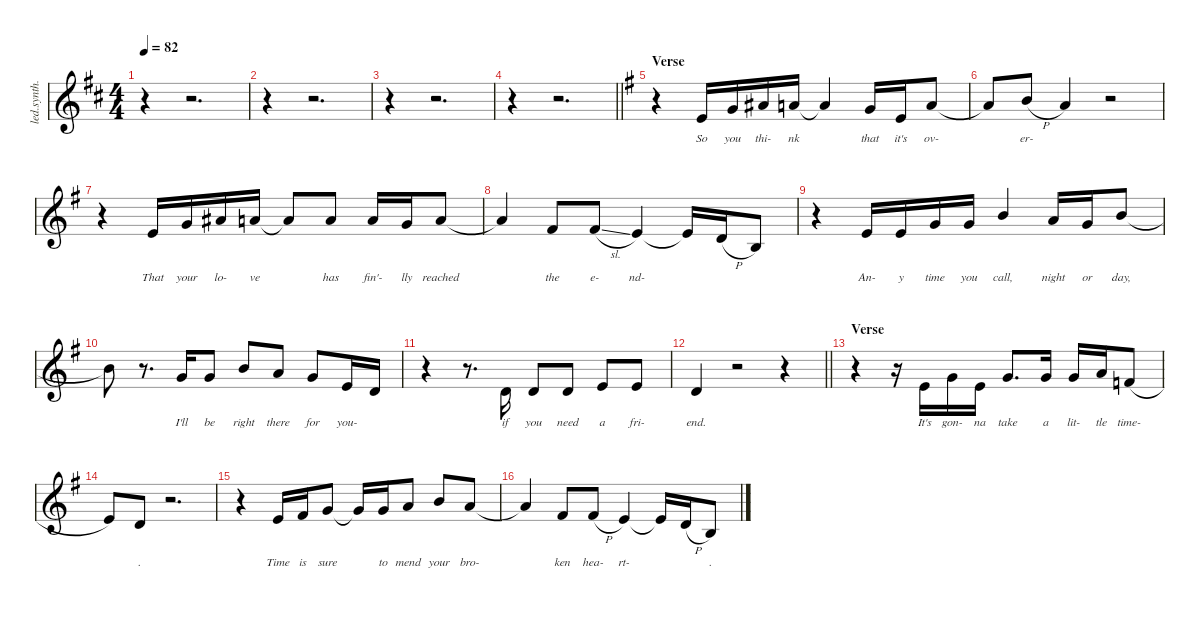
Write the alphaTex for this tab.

\defaultSystemsLayout 4
\hideDynamics
\bracketExtendMode nobrackets
\track ("Vocal" "led.synth.") {solo instrument lead2sawtooth}
\staff {score}
\tuning (E4 B3 G3 D3 A2 E2)
\ts (4 4)
\tempo 82
\clef g2
\ks d
r.4{dy f beam Down} r.2{d beam Down} |
r.4{beam Down} r.2{d beam Down} |
r.4{beam Down} r.2{d beam Down} |
\barLineRight lightlight
r.4{beam Down} r.2{d beam Down} |
\section ("" "Verse")
\ks eminor
r.4{beam Down} 0.1{acc forcenatural}.16{lyrics (0 "So") lyrics (1 "") lyrics (2 "") lyrics (3 "") lyrics (4 "") beam Up} 3.1{acc forcenatural}.16{lyrics (0 "you") lyrics (1 "") lyrics (2 "") lyrics (3 "") lyrics (4 "") beam Up} 6.1{acc #}.16{lyrics (0 "thi-") lyrics (1 "") lyrics (2 "") lyrics (3 "") lyrics (4 "") beam Up} 5.1{acc forcenatural}.16{lyrics (0 "nk") lyrics (1 "") lyrics (2 "") lyrics (3 "") lyrics (4 "") beam Up} 5.1{t acc forcenatural}.4{beam Up} 3.1{acc forcenatural}.16{lyrics (0 "that") lyrics (1 "") lyrics (2 "") lyrics (3 "") lyrics (4 "") beam Up} 0.1{acc forcenatural}.16{lyrics (0 "it's") lyrics (1 "") lyrics (2 "") lyrics (3 "") lyrics (4 "") beam Up} 5.1{acc forcenatural}.8{lyrics (0 "ov-") lyrics (1 "") lyrics (2 "") lyrics (3 "") lyrics (4 "") beam Up} |
5.1{t acc forcenatural}.8{beam Up} 7.1{h acc forcenatural}.8{lyrics (0 "er-") lyrics (1 "") lyrics (2 "") lyrics (3 "") lyrics (4 "") beam Up} 5.1{acc forcenatural}.4{beam Up} r.2{beam Down} |
r.4{beam Down} 0.1{acc forcenatural}.16{lyrics (0 "That") lyrics (1 "") lyrics (2 "") lyrics (3 "") lyrics (4 "") beam Up} 3.1{acc forcenatural}.16{lyrics (0 "your") lyrics (1 "") lyrics (2 "") lyrics (3 "") lyrics (4 "") beam Up} 6.1{acc #}.16{lyrics (0 "lo-") lyrics (1 "") lyrics (2 "") lyrics (3 "") lyrics (4 "") beam Up} 5.1{acc forcenatural}.16{lyrics (0 "ve") lyrics (1 "") lyrics (2 "") lyrics (3 "") lyrics (4 "") beam Up} 5.1{t acc forcenatural}.8{beam Up} 5.1{acc forcenatural}.8{lyrics (0 "has") lyrics (1 "") lyrics (2 "") lyrics (3 "") lyrics (4 "") beam Up} 10.2{acc forcenatural}.16{lyrics (0 "fin'-") lyrics (1 "") lyrics (2 "") lyrics (3 "") lyrics (4 "") beam Up} 3.1{acc forcenatural}.16{lyrics (0 "lly") lyrics (1 "") lyrics (2 "") lyrics (3 "") lyrics (4 "") beam Up} 5.1{acc forcenatural}.8{lyrics (0 "reached") lyrics (1 "") lyrics (2 "") lyrics (3 "") lyrics (4 "") beam Up} |
5.1{t acc forcenatural}.4{beam Up} 2.1{acc #}.8{lyrics (0 "the") lyrics (1 "") lyrics (2 "") lyrics (3 "") lyrics (4 "") beam Up} 2.1{sl acc #}.8{lyrics (0 "e-") lyrics (1 "") lyrics (2 "") lyrics (3 "") lyrics (4 "") beam Up} 0.1{acc forcenatural}.4{lyrics (0 "nd-") lyrics (1 "") lyrics (2 "") lyrics (3 "") lyrics (4 "") beam Up} 0.1{t acc forcenatural}.16{beam Up} 3.2{h acc forcenatural}.16{beam Up} 0.2{acc forcenatural}.8{beam Up} |
r.4{beam Down} 0.1{acc forcenatural}.16{lyrics (0 "An-") lyrics (1 "") lyrics (2 "") lyrics (3 "") lyrics (4 "") beam Up} 0.1{acc forcenatural}.16{lyrics (0 "y") lyrics (1 "") lyrics (2 "") lyrics (3 "") lyrics (4 "") beam Up} 3.1{acc forcenatural}.16{lyrics (0 "time") lyrics (1 "") lyrics (2 "") lyrics (3 "") lyrics (4 "") beam Up} 3.1{acc forcenatural}.16{lyrics (0 "you") lyrics (1 "") lyrics (2 "") lyrics (3 "") lyrics (4 "") beam Up} 7.1{acc forcenatural}.4{lyrics (0 "call,") lyrics (1 "") lyrics (2 "") lyrics (3 "") lyrics (4 "") beam Up} 5.1{acc forcenatural}.16{lyrics (0 "night") lyrics (1 "") lyrics (2 "") lyrics (3 "") lyrics (4 "") beam Up} 3.1{acc forcenatural}.16{lyrics (0 "or") lyrics (1 "") lyrics (2 "") lyrics (3 "") lyrics (4 "") beam Up} 7.1{acc forcenatural}.8{lyrics (0 "day,") lyrics (1 "") lyrics (2 "") lyrics (3 "") lyrics (4 "") beam Up} |
7.1{t acc forcenatural}.8{beam Down} r.8{d beam Down} 3.1{acc forcenatural}.16{lyrics (0 "I'll") lyrics (1 "") lyrics (2 "") lyrics (3 "") lyrics (4 "") beam Up} 3.1{acc forcenatural}.8{lyrics (0 "be") lyrics (1 "") lyrics (2 "") lyrics (3 "") lyrics (4 "") beam Up} 7.1{acc forcenatural}.8{lyrics (0 "right") lyrics (1 "") lyrics (2 "") lyrics (3 "") lyrics (4 "") beam Up} 5.1{acc forcenatural}.8{lyrics (0 "there") lyrics (1 "") lyrics (2 "") lyrics (3 "") lyrics (4 "") beam Up} 3.1{acc forcenatural}.8{lyrics (0 "for") lyrics (1 "") lyrics (2 "") lyrics (3 "") lyrics (4 "") beam Up} 0.1{acc forcenatural}.16{lyrics (0 "you-") lyrics (1 "") lyrics (2 "") lyrics (3 "") lyrics (4 "") beam Up} 3.2{acc forcenatural}.16{lyrics (0 " ") lyrics (1 "") lyrics (2 "") lyrics (3 "") lyrics (4 "") beam Up} |
r.4{beam Down} r.8{d beam Down} 3.2{acc forcenatural}.16{lyrics (0 "if") lyrics (1 "") lyrics (2 "") lyrics (3 "") lyrics (4 "") beam Up} 3.2{acc forcenatural}.8{lyrics (0 "you") lyrics (1 "") lyrics (2 "") lyrics (3 "") lyrics (4 "") beam Up} 3.2{acc forcenatural}.8{lyrics (0 "need") lyrics (1 "") lyrics (2 "") lyrics (3 "") lyrics (4 "") beam Up} 0.1{acc forcenatural}.8{lyrics (0 "a") lyrics (1 "") lyrics (2 "") lyrics (3 "") lyrics (4 "") beam Up} 0.1{acc forcenatural}.8{lyrics (0 "fri-") lyrics (1 "") lyrics (2 "") lyrics (3 "") lyrics (4 "") beam Up} |
\barLineRight lightlight
3.2{acc forcenatural}.4{lyrics (0 "end.") lyrics (1 "") lyrics (2 "") lyrics (3 "") lyrics (4 "") beam Up} r.2{beam Down} r.4{beam Down} |
\section ("" "Verse")
r.4{beam Down} r.16{beam Down} 0.1{acc forcenatural}.16{lyrics (0 "It's") lyrics (1 "") lyrics (2 "") lyrics (3 "") lyrics (4 "") beam Up} 3.1{acc forcenatural}.16{lyrics (0 "gon-") lyrics (1 "") lyrics (2 "") lyrics (3 "") lyrics (4 "") beam Up} 0.1{acc forcenatural}.16{lyrics (0 "na") lyrics (1 "") lyrics (2 "") lyrics (3 "") lyrics (4 "") beam Up} 3.1{acc forcenatural}.8{d lyrics (0 "take") lyrics (1 "") lyrics (2 "") lyrics (3 "") lyrics (4 "") beam Up} 3.1{acc forcenatural}.16{lyrics (0 "a") lyrics (1 "") lyrics (2 "") lyrics (3 "") lyrics (4 "") beam Up} 3.1{acc forcenatural}.16{lyrics (0 "lit-") lyrics (1 "") lyrics (2 "") lyrics (3 "") lyrics (4 "") beam Up} 5.1{acc forcenatural}.16{lyrics (0 "tle") lyrics (1 "") lyrics (2 "") lyrics (3 "") lyrics (4 "") beam Up} 1.1{h acc forcenatural}.8{lyrics (0 "time-") lyrics (1 "") lyrics (2 "") lyrics (3 "") lyrics (4 "") beam Up} |
0.1{acc forcenatural}.8{beam Up} 3.2{acc forcenatural}.8{lyrics (0 ".") lyrics (1 "") lyrics (2 "") lyrics (3 "") lyrics (4 "") beam Up} r.2{d beam Down} |
r.4{beam Down} 0.1{acc forcenatural}.16{lyrics (0 "Time") lyrics (1 "") lyrics (2 "") lyrics (3 "") lyrics (4 "") beam Up} 2.1{acc #}.16{lyrics (0 "is") lyrics (1 "") lyrics (2 "") lyrics (3 "") lyrics (4 "") beam Up} 3.1{acc forcenatural}.8{lyrics (0 "sure") lyrics (1 "") lyrics (2 "") lyrics (3 "") lyrics (4 "") beam Up} 3.1{t acc forcenatural}.16{beam Up} 3.1{acc forcenatural}.16{lyrics (0 "to") lyrics (1 "") lyrics (2 "") lyrics (3 "") lyrics (4 "") beam Up} 5.1{acc forcenatural}.8{lyrics (0 "mend") lyrics (1 "") lyrics (2 "") lyrics (3 "") lyrics (4 "") beam Up} 7.1{acc forcenatural}.8{lyrics (0 "your") lyrics (1 "") lyrics (2 "") lyrics (3 "") lyrics (4 "") beam Up} 5.1{acc forcenatural}.8{lyrics (0 "bro-") lyrics (1 "") lyrics (2 "") lyrics (3 "") lyrics (4 "") beam Up} |
5.1{t acc forcenatural}.4{beam Up} 2.1{acc #}.8{lyrics (0 "ken") lyrics (1 "") lyrics (2 "") lyrics (3 "") lyrics (4 "") beam Up} 2.1{h acc #}.8{lyrics (0 "hea-") lyrics (1 "") lyrics (2 "") lyrics (3 "") lyrics (4 "") beam Up} 0.1{acc forcenatural}.4{lyrics (0 "rt-") lyrics (1 "") lyrics (2 "") lyrics (3 "") lyrics (4 "") beam Up} 0.1{t acc forcenatural}.16{beam Up} 3.2{h acc forcenatural}.16{beam Up} 0.2{acc forcenatural}.8{lyrics (0 ".") lyrics (1 "") lyrics (2 "") lyrics (3 "") lyrics (4 "") beam Up}
